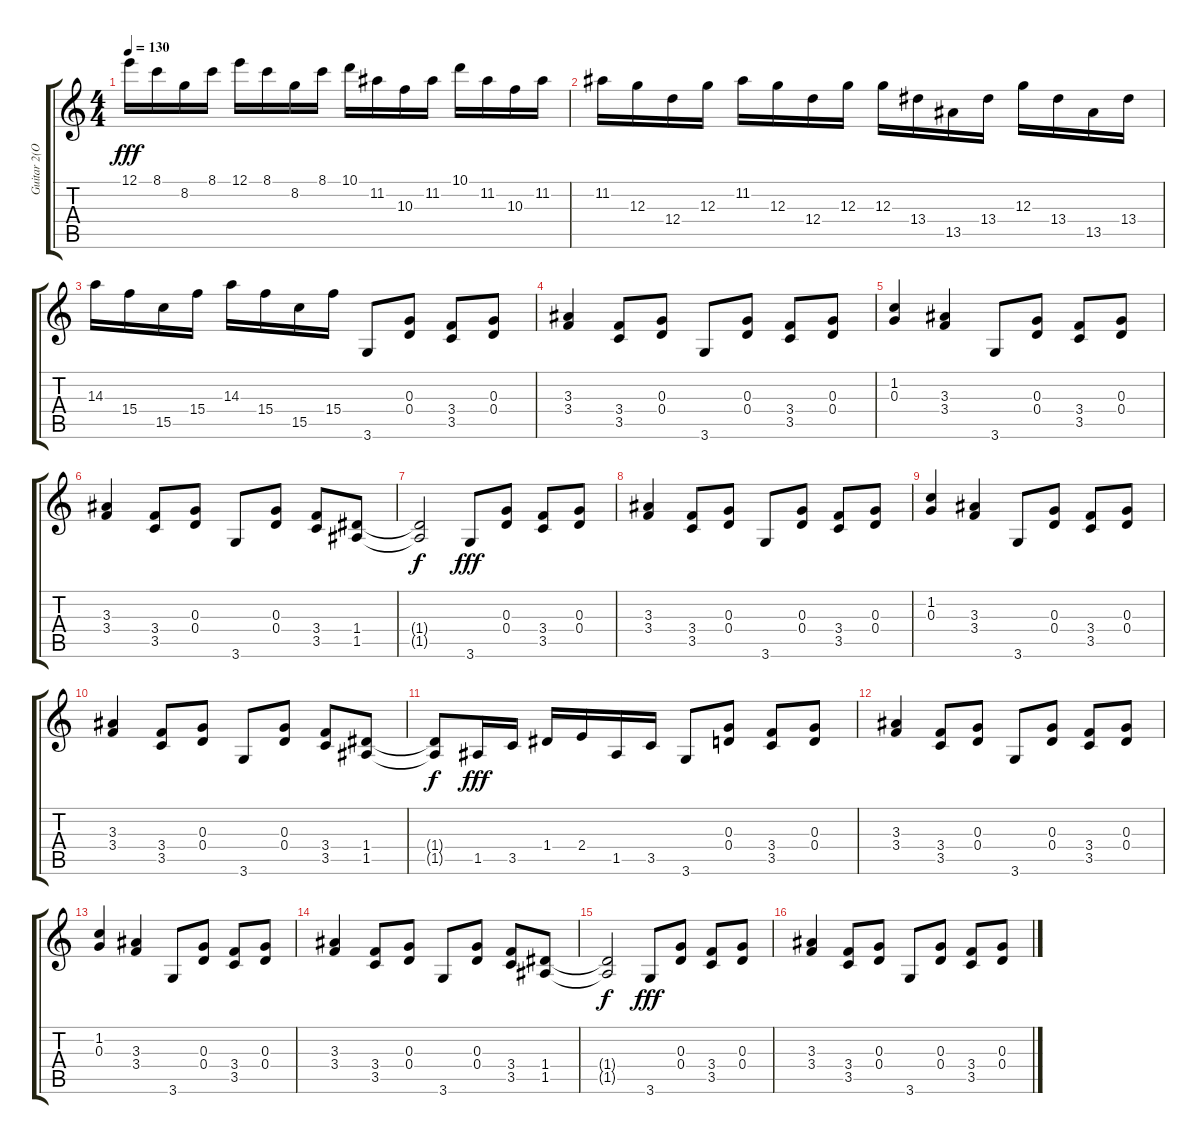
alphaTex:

\track ("Guitar 2(Overdriven)" "Guitar 2(O") {instrument overdrivenguitar}
\staff {score tabs}
\tuning (E4 B3 G3 D3 A2 E2) {hide}
\ts (4 4)
\tempo 130
\clef g2
\ks c
12.1.16{dy fff} 8.1.16 8.2.16 8.1.16 12.1.16 8.1.16 8.2.16 8.1.16 10.1.16 11.2.16 10.3.16 11.2.16 10.1.16 11.2.16 10.3.16 11.2.16 |
11.2.16 12.3.16 12.4.16 12.3.16 11.2.16 12.3.16 12.4.16 12.3.16 12.3.16 13.4.16 13.5.16 13.4.16 12.3.16 13.4.16 13.5.16 13.4.16 |
14.3.16 15.4.16 15.5.16 15.4.16 14.3.16 15.4.16 15.5.16 15.4.16 3.6.8 (0.3 0.4).8 (3.4 3.5).8 (0.3 0.4).8 |
(3.3 3.4).4 (3.4 3.5).8 (0.3 0.4).8 3.6.8 (0.3 0.4).8 (3.4 3.5).8 (0.3 0.4).8 |
(1.2 0.3).4 (3.3 3.4).4 3.6.8 (0.3 0.4).8 (3.4 3.5).8 (0.3 0.4).8 |
(3.3 3.4).4 (3.4 3.5).8 (0.3 0.4).8 3.6.8 (0.3 0.4).8 (3.4 3.5).8 (1.4 1.5).8 |
(1.4{t} 1.5{t}).2{dy f} 3.6.8{dy fff} (0.3 0.4).8 (3.4 3.5).8 (0.3 0.4).8 |
(3.3 3.4).4 (3.4 3.5).8 (0.3 0.4).8 3.6.8 (0.3 0.4).8 (3.4 3.5).8 (0.3 0.4).8 |
(1.2 0.3).4 (3.3 3.4).4 3.6.8 (0.3 0.4).8 (3.4 3.5).8 (0.3 0.4).8 |
(3.3 3.4).4 (3.4 3.5).8 (0.3 0.4).8 3.6.8 (0.3 0.4).8 (3.4 3.5).8 (1.4 1.5).8 |
(1.4{t} 1.5{t}).8{dy f} 1.5.16{dy fff} 3.5.16 1.4.16 2.4.16 1.5.16 3.5.16 3.6.8 (0.3 0.4).8 (3.4 3.5).8 (0.3 0.4).8 |
(3.3 3.4).4 (3.4 3.5).8 (0.3 0.4).8 3.6.8 (0.3 0.4).8 (3.4 3.5).8 (0.3 0.4).8 |
(1.2 0.3).4 (3.3 3.4).4 3.6.8 (0.3 0.4).8 (3.4 3.5).8 (0.3 0.4).8 |
(3.3 3.4).4 (3.4 3.5).8 (0.3 0.4).8 3.6.8 (0.3 0.4).8 (3.4 3.5).8 (1.4 1.5).8 |
(1.4{t} 1.5{t}).2{dy f} 3.6.8{dy fff} (0.3 0.4).8 (3.4 3.5).8 (0.3 0.4).8 |
(3.3 3.4).4 (3.4 3.5).8 (0.3 0.4).8 3.6.8 (0.3 0.4).8 (3.4 3.5).8 (0.3 0.4).8
